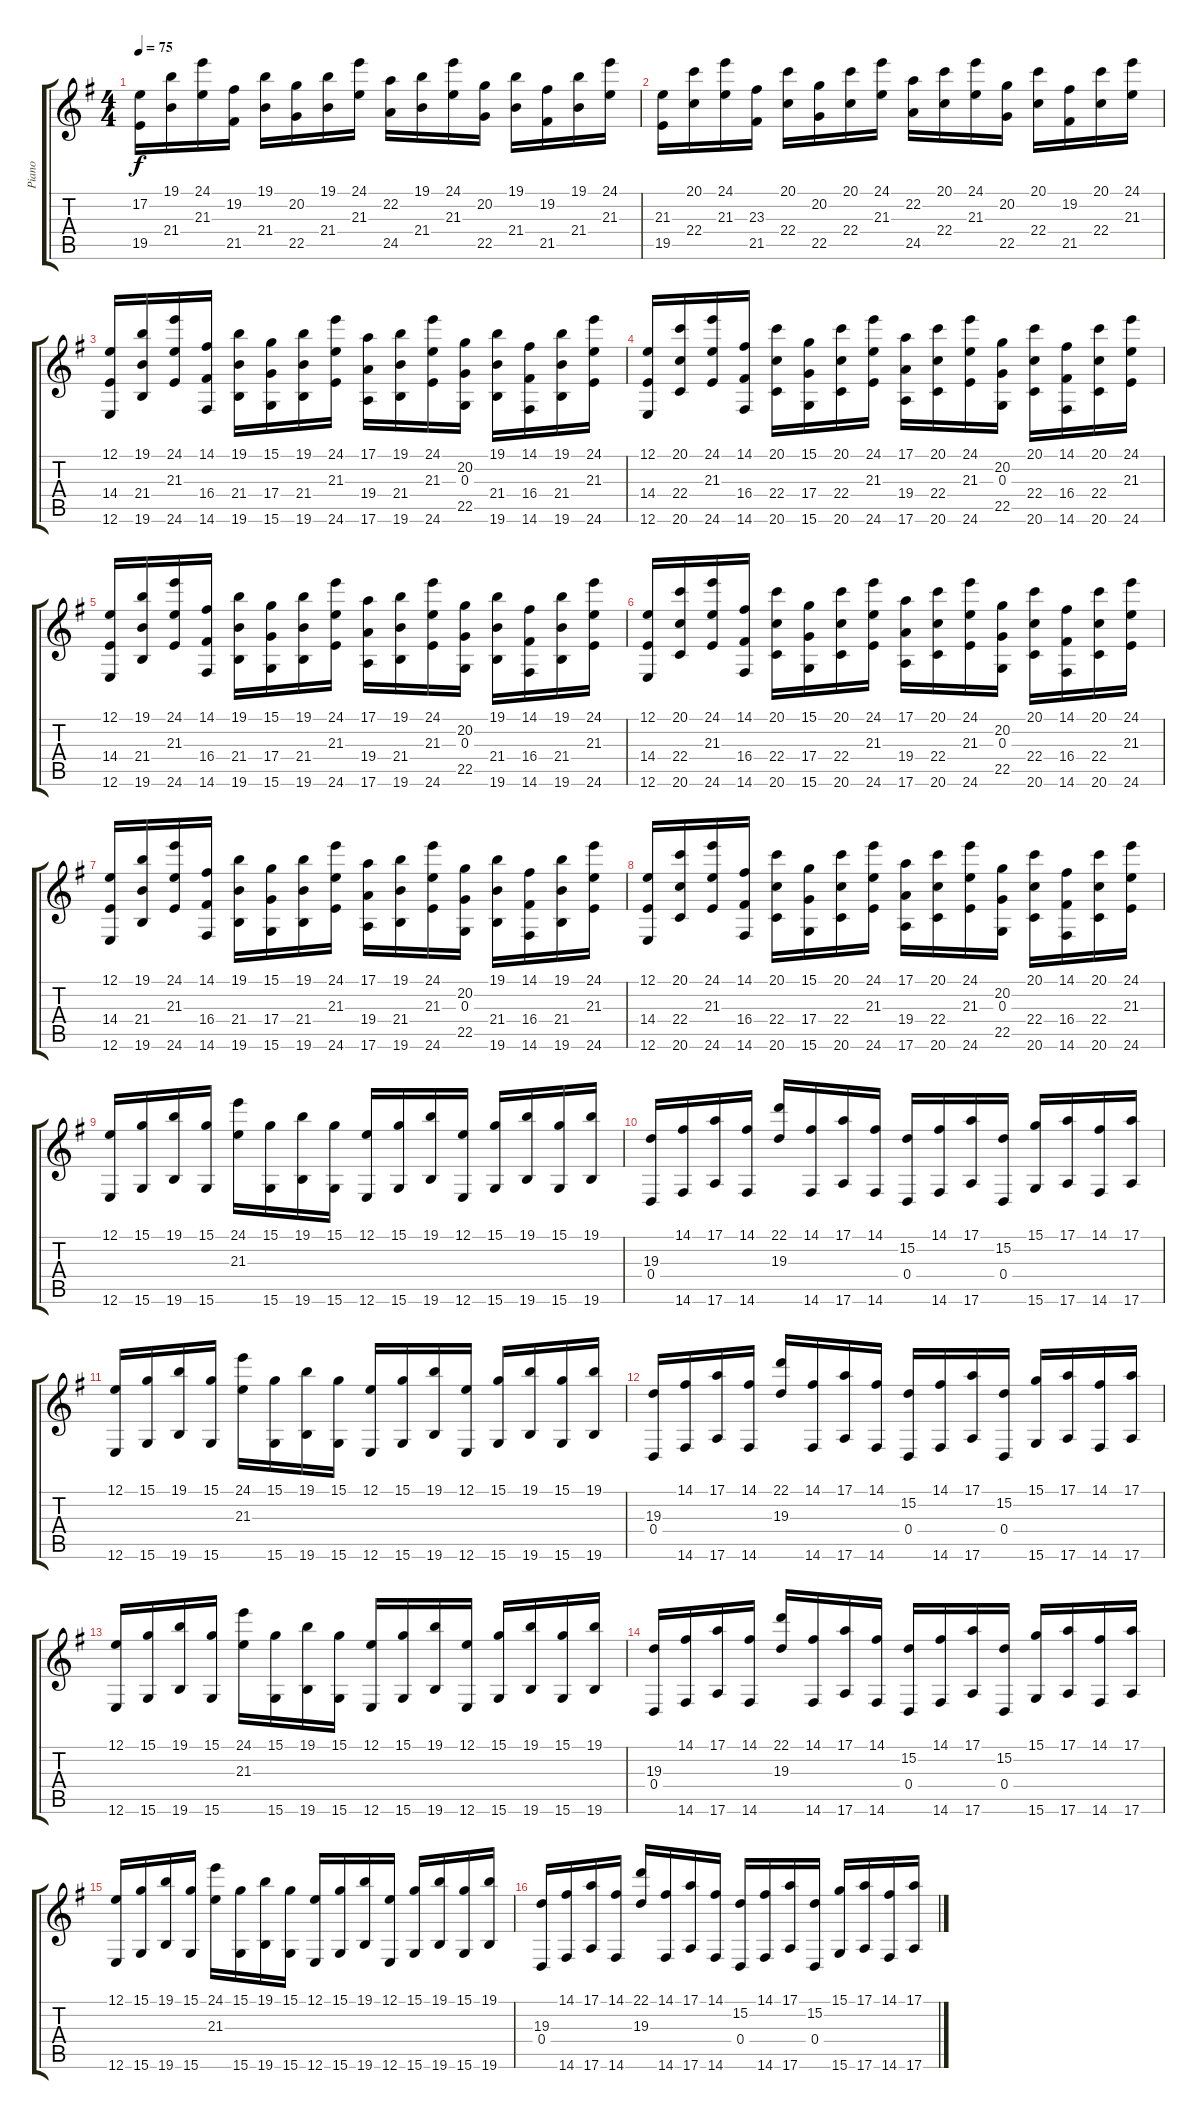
\track ("Piano" "Piano") {instrument brightacousticpiano}
\staff {score tabs}
\tuning (E4 B3 G3 D3 A2 E2) {hide}
\ts (4 4)
\tempo 75
\clef g2
\ks eminor
(17.2 19.5).16{dy f instrument brightacousticpiano} (19.1 21.4).16 (24.1 21.3).16 (19.2 21.5).16 (19.1 21.4).16 (20.2 22.5).16 (19.1 21.4).16 (24.1 21.3).16 (22.2 24.5).16 (19.1 21.4).16 (24.1 21.3).16 (20.2 22.5).16 (19.1 21.4).16 (19.2 21.5).16 (19.1 21.4).16 (24.1 21.3).16 |
(21.3 19.5).16 (20.1 22.4).16 (24.1 21.3).16 (23.3 21.5).16 (20.1 22.4).16 (20.2 22.5).16 (20.1 22.4).16 (24.1 21.3).16 (22.2 24.5).16 (20.1 22.4).16 (24.1 21.3).16 (20.2 22.5).16 (20.1 22.4).16 (19.2 21.5).16 (20.1 22.4).16 (24.1 21.3).16 |
(12.1 14.4 12.6).16 (19.1 21.4 19.6).16 (24.1 21.3 24.6).16 (14.1 16.4 14.6).16 (19.1 21.4 19.6).16 (15.1 17.4 15.6).16 (19.1 21.4 19.6).16 (24.1 21.3 24.6).16 (17.1 19.4 17.6).16 (19.1 21.4 19.6).16 (24.1 21.3 24.6).16 (20.2 0.3 22.5).16 (19.1 21.4 19.6).16 (14.1 16.4 14.6).16 (19.1 21.4 19.6).16 (24.1 21.3 24.6).16 |
(12.1 14.4 12.6).16 (20.1 22.4 20.6).16 (24.1 21.3 24.6).16 (14.1 16.4 14.6).16 (20.1 22.4 20.6).16 (15.1 17.4 15.6).16 (20.1 22.4 20.6).16 (24.1 21.3 24.6).16 (17.1 19.4 17.6).16 (20.1 22.4 20.6).16 (24.1 21.3 24.6).16 (20.2 0.3 22.5).16 (20.1 22.4 20.6).16 (14.1 16.4 14.6).16 (20.1 22.4 20.6).16 (24.1 21.3 24.6).16 |
(12.1 14.4 12.6).16 (19.1 21.4 19.6).16 (24.1 21.3 24.6).16 (14.1 16.4 14.6).16 (19.1 21.4 19.6).16 (15.1 17.4 15.6).16 (19.1 21.4 19.6).16 (24.1 21.3 24.6).16 (17.1 19.4 17.6).16 (19.1 21.4 19.6).16 (24.1 21.3 24.6).16 (20.2 0.3 22.5).16 (19.1 21.4 19.6).16 (14.1 16.4 14.6).16 (19.1 21.4 19.6).16 (24.1 21.3 24.6).16 |
(12.1 14.4 12.6).16 (20.1 22.4 20.6).16 (24.1 21.3 24.6).16 (14.1 16.4 14.6).16 (20.1 22.4 20.6).16 (15.1 17.4 15.6).16 (20.1 22.4 20.6).16 (24.1 21.3 24.6).16 (17.1 19.4 17.6).16 (20.1 22.4 20.6).16 (24.1 21.3 24.6).16 (20.2 0.3 22.5).16 (20.1 22.4 20.6).16 (14.1 16.4 14.6).16 (20.1 22.4 20.6).16 (24.1 21.3 24.6).16 |
(12.1 14.4 12.6).16 (19.1 21.4 19.6).16 (24.1 21.3 24.6).16 (14.1 16.4 14.6).16 (19.1 21.4 19.6).16 (15.1 17.4 15.6).16 (19.1 21.4 19.6).16 (24.1 21.3 24.6).16 (17.1 19.4 17.6).16 (19.1 21.4 19.6).16 (24.1 21.3 24.6).16 (20.2 0.3 22.5).16 (19.1 21.4 19.6).16 (14.1 16.4 14.6).16 (19.1 21.4 19.6).16 (24.1 21.3 24.6).16 |
(12.1 14.4 12.6).16 (20.1 22.4 20.6).16 (24.1 21.3 24.6).16 (14.1 16.4 14.6).16 (20.1 22.4 20.6).16 (15.1 17.4 15.6).16 (20.1 22.4 20.6).16 (24.1 21.3 24.6).16 (17.1 19.4 17.6).16 (20.1 22.4 20.6).16 (24.1 21.3 24.6).16 (20.2 0.3 22.5).16 (20.1 22.4 20.6).16 (14.1 16.4 14.6).16 (20.1 22.4 20.6).16 (24.1 21.3 24.6).16 |
(12.1 12.6).16{volume 13} (15.1 15.6).16 (19.1 19.6).16 (15.1 15.6).16 (24.1 21.3).16 (15.1 15.6).16 (19.1 19.6).16 (15.1 15.6).16 (12.1 12.6).16 (15.1 15.6).16 (19.1 19.6).16 (12.1 12.6).16 (15.1 15.6).16 (19.1 19.6).16 (15.1 15.6).16 (19.1 19.6).16 |
(19.3 0.4).16 (14.1 14.6).16 (17.1 17.6).16 (14.1 14.6).16 (22.1 19.3).16 (14.1 14.6).16 (17.1 17.6).16 (14.1 14.6).16 (15.2 0.4).16 (14.1 14.6).16 (17.1 17.6).16 (15.2 0.4).16 (15.1 15.6).16 (17.1 17.6).16 (14.1 14.6).16 (17.1 17.6).16 |
(12.1 12.6).16 (15.1 15.6).16 (19.1 19.6).16 (15.1 15.6).16 (24.1 21.3).16 (15.1 15.6).16 (19.1 19.6).16 (15.1 15.6).16 (12.1 12.6).16 (15.1 15.6).16 (19.1 19.6).16 (12.1 12.6).16 (15.1 15.6).16 (19.1 19.6).16 (15.1 15.6).16 (19.1 19.6).16 |
(19.3 0.4).16 (14.1 14.6).16 (17.1 17.6).16 (14.1 14.6).16 (22.1 19.3).16 (14.1 14.6).16 (17.1 17.6).16 (14.1 14.6).16 (15.2 0.4).16 (14.1 14.6).16 (17.1 17.6).16 (15.2 0.4).16 (15.1 15.6).16 (17.1 17.6).16 (14.1 14.6).16 (17.1 17.6).16 |
(12.1 12.6).16 (15.1 15.6).16 (19.1 19.6).16 (15.1 15.6).16 (24.1 21.3).16 (15.1 15.6).16 (19.1 19.6).16 (15.1 15.6).16 (12.1 12.6).16 (15.1 15.6).16 (19.1 19.6).16 (12.1 12.6).16 (15.1 15.6).16 (19.1 19.6).16 (15.1 15.6).16 (19.1 19.6).16 |
(19.3 0.4).16 (14.1 14.6).16 (17.1 17.6).16 (14.1 14.6).16 (22.1 19.3).16 (14.1 14.6).16 (17.1 17.6).16 (14.1 14.6).16 (15.2 0.4).16 (14.1 14.6).16 (17.1 17.6).16 (15.2 0.4).16 (15.1 15.6).16 (17.1 17.6).16 (14.1 14.6).16 (17.1 17.6).16 |
(12.1 12.6).16 (15.1 15.6).16 (19.1 19.6).16 (15.1 15.6).16 (24.1 21.3).16 (15.1 15.6).16 (19.1 19.6).16 (15.1 15.6).16 (12.1 12.6).16 (15.1 15.6).16 (19.1 19.6).16 (12.1 12.6).16 (15.1 15.6).16 (19.1 19.6).16 (15.1 15.6).16 (19.1 19.6).16 |
(19.3 0.4).16 (14.1 14.6).16 (17.1 17.6).16 (14.1 14.6).16 (22.1 19.3).16 (14.1 14.6).16 (17.1 17.6).16 (14.1 14.6).16 (15.2 0.4).16 (14.1 14.6).16 (17.1 17.6).16 (15.2 0.4).16 (15.1 15.6).16 (17.1 17.6).16 (14.1 14.6).16 (17.1 17.6).16
